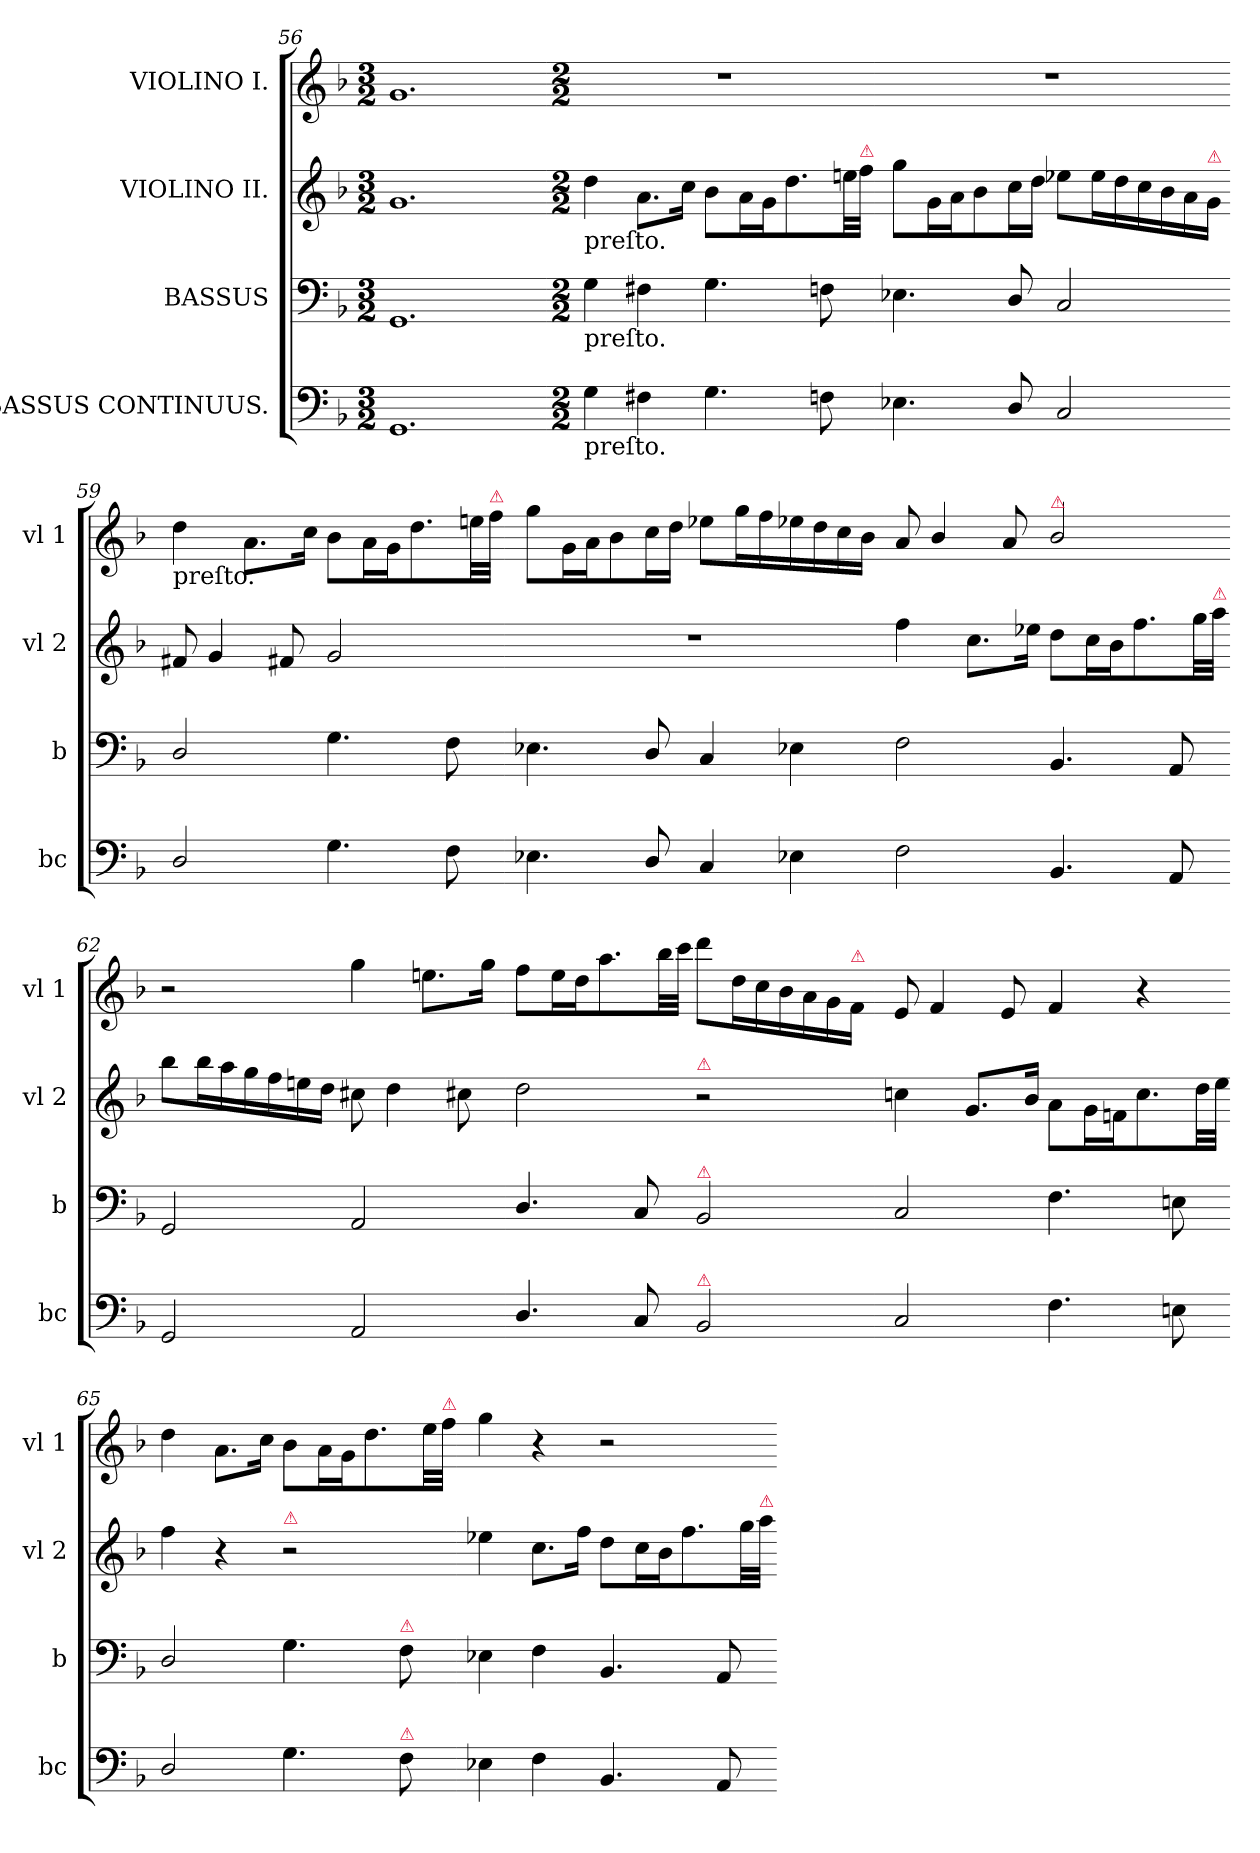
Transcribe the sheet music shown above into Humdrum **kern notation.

**kern	**kern	**kern	**kern
*part4	*part3	*part2	*part1
*staff4	*staff3	*staff2	*staff1
*I"BASSUS CONTINUUS.	*I"BASSUS	*I"VIOLINO II.	*I"VIOLINO I.
*I'bc	*I'b	*I'vl 2	*I'vl 1
*clefF4	*clefF4	*clefG2	*clefG2
*k[b-]	*k[b-]	*k[b-]	*k[b-]
*M3/2	*M3/2	*M3/2	*M3/2
=56	=56	=56	=56
1.GG	1.GG	1.g	1.g
=57-	=57-	=57-	=57-
*M2/2	*M2/2	*M2/2	*M2/2
!	!	!LO:TX:b:t=preſto.	!
!	!LO:TX:b:t=preſto.	!	!
!LO:TX:b:t=preſto.	!	!	!
4G\	4G\	4dd\	1r
4F#X\	4F#X\	8.a\L	.
.	.	16cc\Jk	.
4.G\	4.G\	8b-\L	.
.	.	16a\L	.
.	.	16g\J	.
.	.	8.dd\	.
8Fn\	8Fn\	.	.
.	.	32een\LL	.
!	!	!LO:TX:a:color=crimson:t=⚠	!
.	.	32ff\JJJ	.
=58-	=58-	=58-	=58-
4.E-X\	4.E-X\	8gg\L	1r
.	.	16g\L	.
.	.	16a\J	.
.	.	8b-\	.
8D/	8D/	16cc\L	.
.	.	16dd\JJ	.
2C/	2C/	8ee-X\L	.
.	.	16ee-\L	.
.	.	16dd\	.
.	.	16cc\	.
.	.	16b-\	.
.	.	16a\	.
!	!	!LO:TX:a:color=crimson:t=⚠	!
.	.	16g\JJ	.
=59-	=59-	=59-	=59-
!	!	!	!LO:TX:b:t=preſto.
2D/	2D/	8f#X/	4dd\
.	.	4g/	.
.	.	.	8.a\L
.	.	8f#X/	.
.	.	.	16cc\Jk
4.G\	4.G\	2g/	8b-\L
.	.	.	16a\L
.	.	.	16g\J
.	.	.	8.dd\
8F\	8F\	.	.
.	.	.	32een\LL
!	!	!	!LO:TX:a:color=crimson:t=⚠
.	.	.	32ff\JJJ
=60-	=60-	=60-	=60-
4.E-X\	4.E-X\	1r	8gg\L
.	.	.	16g\L
.	.	.	16a\J
.	.	.	8b-\
8D/	8D/	.	16cc\L
.	.	.	16dd\JJ
4C/	4C/	.	8ee-X\L
.	.	.	16gg\L
.	.	.	16ff\
4E-X\	4E-X\	.	16ee-X\
.	.	.	16dd\
.	.	.	16cc\
.	.	.	16b-\JJ
=61-	=61-	=61-	=61-
2F\	2F\	4ff\	8a/
.	.	.	4b-/
.	.	8.cc\L	.
.	.	.	8a/
.	.	16ee-X\Jk	.
!	!	!	!LO:TX:a:color=crimson:t=⚠
4.BB-/	4.BB-/	8dd\L	2b-/
.	.	16cc\L	.
.	.	16b-\J	.
.	.	8.ff\	.
8AA/	8AA/	.	.
.	.	32gg\LL	.
!	!	!LO:TX:a:color=crimson:t=⚠	!
.	.	32aa\JJJ	.
=62-	=62-	=62-	=62-
2GG/	2GG/	8bb-\L	2r
.	.	16bb-\L	.
.	.	16aa\	.
.	.	16gg\	.
.	.	16ff\	.
.	.	16een\	.
.	.	16dd\JJ	.
2AA/	2AA/	8cc#X\	4gg\
.	.	4dd\	.
.	.	.	8.een\L
.	.	8cc#X\	.
.	.	.	16gg\Jk
=63-	=63-	=63-	=63-
4.D/	4.D/	2dd\	8ff\L
.	.	.	16ee\L
.	.	.	16dd\J
.	.	.	8.aa\
8C/	8C/	.	.
.	.	.	32bb-\LL
.	.	.	32ccc\JJJ
!	!	!LO:TX:a:color=crimson:t=⚠	!
!	!LO:TX:a:color=crimson:t=⚠	!	!
!LO:TX:a:color=crimson:t=⚠	!	!	!
2BB-/	2BB-/	2r	8ddd\L
.	.	.	16dd\L
.	.	.	16cc\
.	.	.	16b-\
.	.	.	16a\
.	.	.	16g\
!	!	!	!LO:TX:a:color=crimson:t=⚠
.	.	.	16f\JJ
=64-	=64-	=64-	=64-
2C/	2C/	4ccn\	8e/
.	.	.	4f/
.	.	8.g/L	.
.	.	.	8e/
.	.	16b-/Jk	.
4.F\	4.F\	8a\L	4f/
.	.	16g\L	.
.	.	16fn\J	.
.	.	8.cc\	4r
8En\	8En\	.	.
.	.	32dd\LL	.
.	.	32ee\JJJ	.
=65-	=65-	=65-	=65-
2D/	2D/	4ff\	4dd\
.	.	4r	8.a\L
.	.	.	16cc\Jk
!	!	!LO:TX:a:color=crimson:t=⚠	!
4.G\	4.G\	2r	8b-\L
.	.	.	16a\L
.	.	.	16g\J
.	.	.	8.dd\
!	!LO:TX:a:color=crimson:t=⚠	!	!
!LO:TX:a:color=crimson:t=⚠	!	!	!
8F\	8F\	.	.
.	.	.	32ee\LL
!	!	!	!LO:TX:a:color=crimson:t=⚠
.	.	.	32ff\JJJ
=66-	=66-	=66-	=66-
4E-X\	4E-X\	4ee-X\	4gg\
4F\	4F\	8.cc\L	4r
.	.	16ff\Jk	.
4.BB-/	4.BB-/	8dd\L	2r
.	.	16cc\L	.
.	.	16b-\J	.
.	.	8.ff\	.
8AA/	8AA/	.	.
.	.	32gg\LL	.
!	!	!LO:TX:a:color=crimson:t=⚠	!
.	.	32aa\JJJ	.
=-	=-	=-	=-
*-	*-	*-	*-
